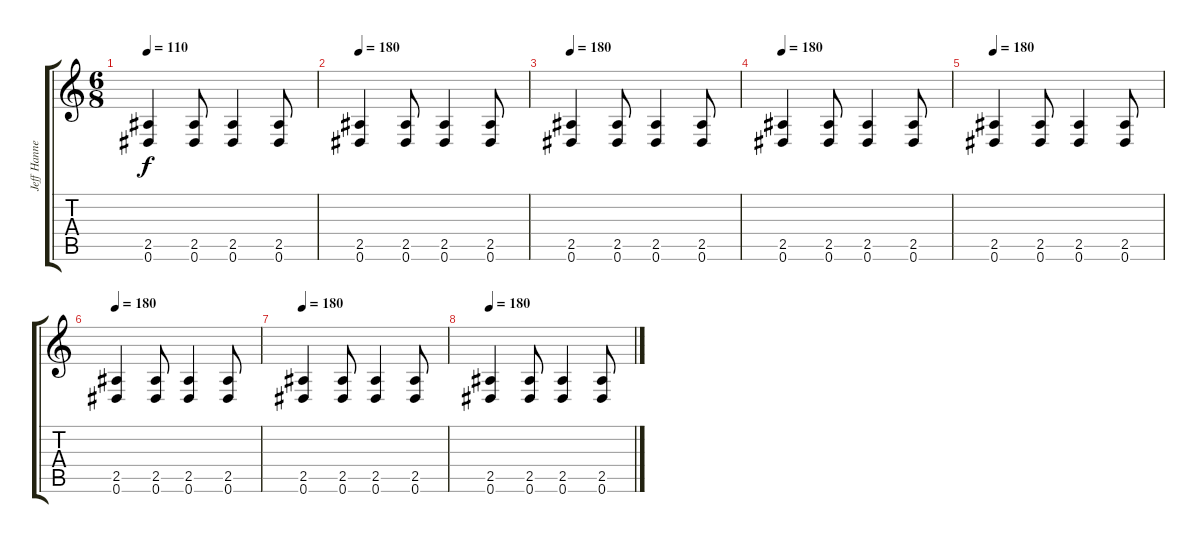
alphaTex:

\track ("Jeff Hanneman (guitar)" "Jeff Hanne") {instrument distortionguitar}
\staff {score tabs}
\tuning (Eb4 Bb3 Gb3 Db3 Ab2 Eb2) {hide}
\ts (6 8)
\tempo 110
\tempo 180
\tempo 110
\clef g2
\ks c
(2.5 0.6).4{dy f instrument distortionguitar} (2.5 0.6).8 (2.5 0.6).4 (2.5 0.6).8 |
\tempo 180
(2.5 0.6).4 (2.5 0.6).8 (2.5 0.6).4 (2.5 0.6).8 |
\tempo 180
(2.5 0.6).4 (2.5 0.6).8 (2.5 0.6).4 (2.5 0.6).8 |
\tempo 180
(2.5 0.6).4 (2.5 0.6).8 (2.5 0.6).4 (2.5 0.6).8 |
\tempo 180
(2.5 0.6).4 (2.5 0.6).8 (2.5 0.6).4 (2.5 0.6).8 |
\tempo 180
(2.5 0.6).4 (2.5 0.6).8 (2.5 0.6).4 (2.5 0.6).8 |
\tempo 180
(2.5 0.6).4 (2.5 0.6).8 (2.5 0.6).4 (2.5 0.6).8 |
\tempo 180
(2.5 0.6).4 (2.5 0.6).8 (2.5 0.6).4 (2.5 0.6).8
